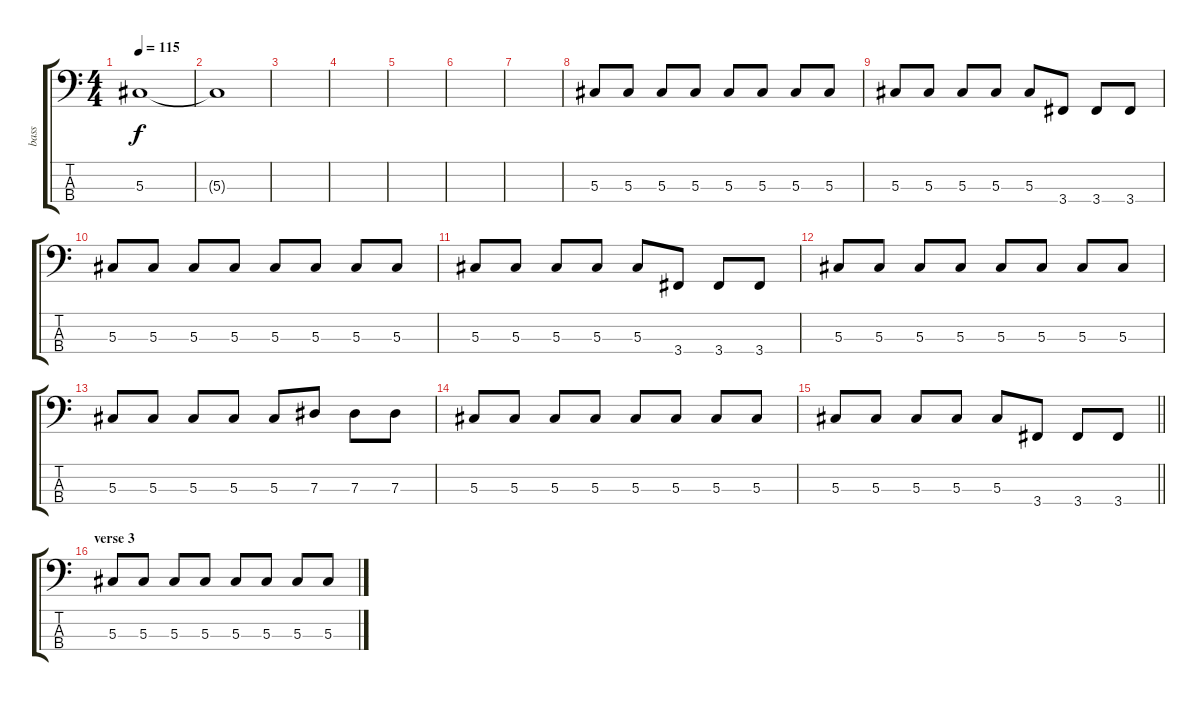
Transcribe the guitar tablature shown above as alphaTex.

\track ("bass " "bass ") {instrument electricguitarjazz}
\staff {score tabs}
\tuning (Gb2 Db2 Ab1 Eb1) {hide}
\ts (4 4)
\tempo 115
\clef f4
\ks c
5.3{t}.1{dy f} |
5.3{t}.1 |
|
|
|
|
|
5.3.8 5.3.8 5.3.8 5.3.8 5.3.8 5.3.8 5.3.8 5.3.8 |
5.3.8 5.3.8 5.3.8 5.3.8 5.3.8 3.4.8 3.4.8 3.4.8 |
5.3.8 5.3.8 5.3.8 5.3.8 5.3.8 5.3.8 5.3.8 5.3.8 |
5.3.8 5.3.8 5.3.8 5.3.8 5.3.8 3.4.8 3.4.8 3.4.8 |
5.3.8 5.3.8 5.3.8 5.3.8 5.3.8 5.3.8 5.3.8 5.3.8 |
5.3.8 5.3.8 5.3.8 5.3.8 5.3.8 7.3.8 7.3.8 7.3.8 |
5.3.8 5.3.8 5.3.8 5.3.8 5.3.8 5.3.8 5.3.8 5.3.8 |
\barLineRight lightlight
5.3.8 5.3.8 5.3.8 5.3.8 5.3.8 3.4.8 3.4.8 3.4.8 |
\section ("" "verse 3")
5.3.8 5.3.8 5.3.8 5.3.8 5.3.8 5.3.8 5.3.8 5.3.8
